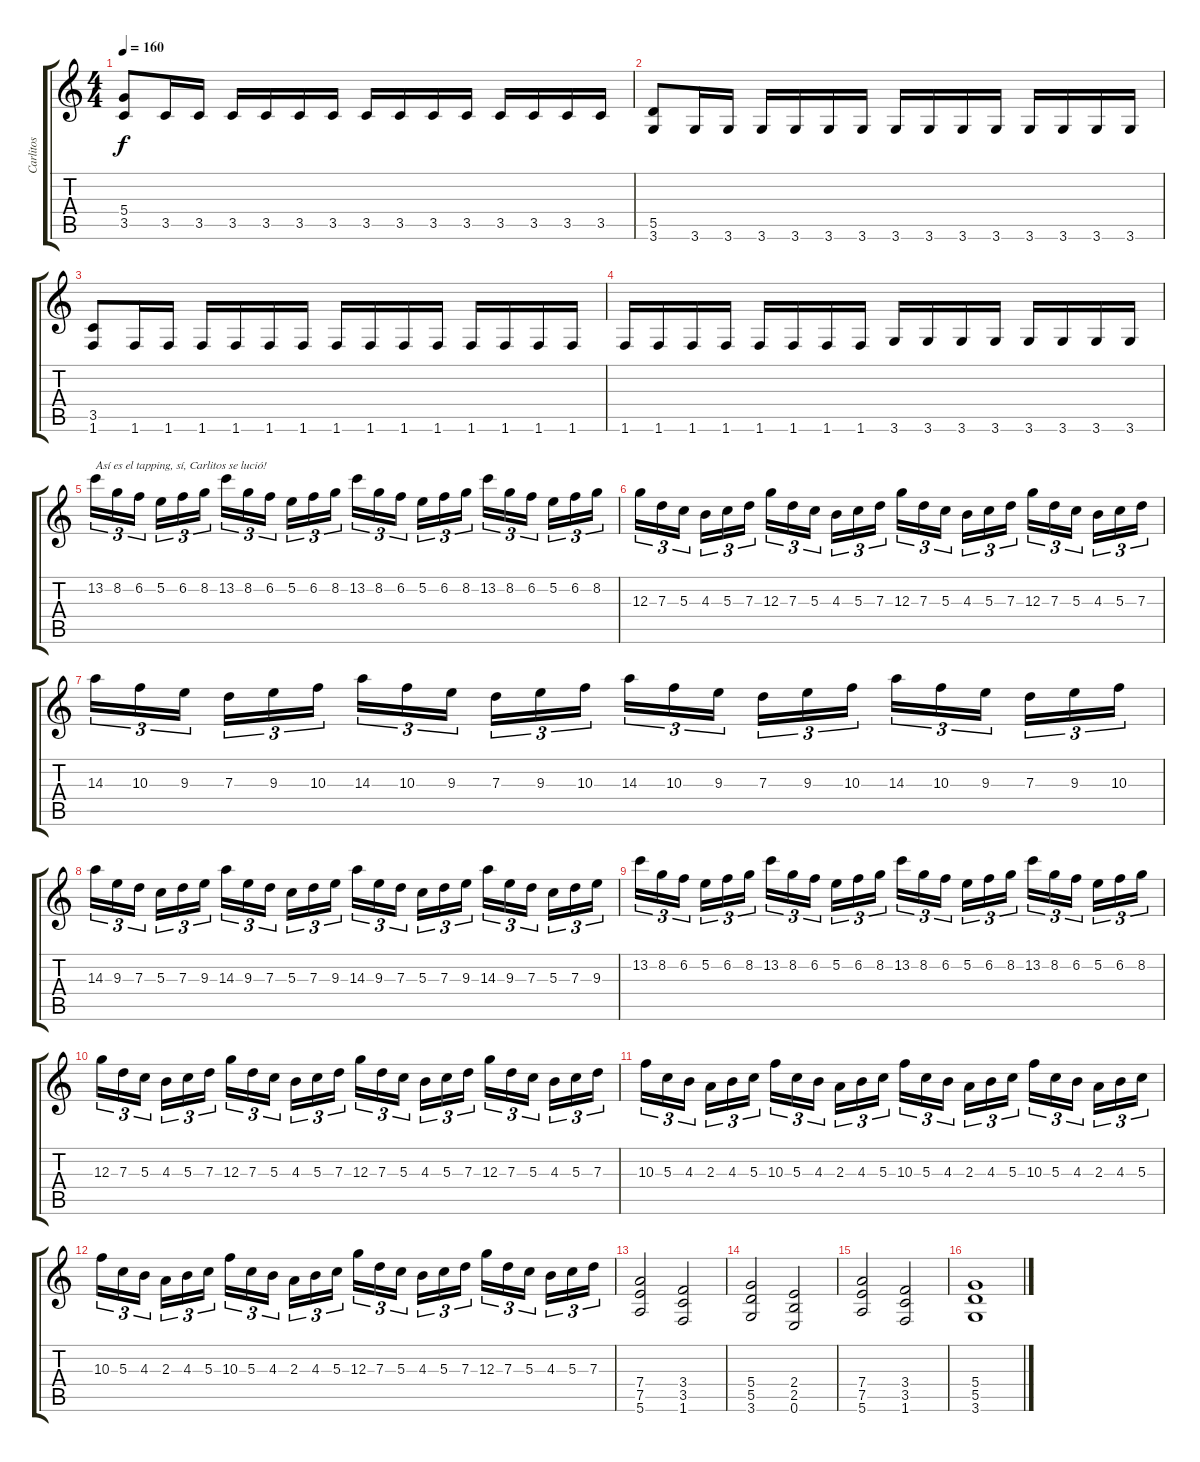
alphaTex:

\track ("Carlitos" "Carlitos") {instrument distortionguitar}
\staff {score tabs}
\tuning (E4 B3 G3 D3 A2 E2) {hide}
\ts (4 4)
\tempo 160
\clef g2
\ks c
(5.4 3.5).8{dy f} 3.5.16 3.5.16 3.5.16 3.5.16 3.5.16 3.5.16 3.5.16 3.5.16 3.5.16 3.5.16 3.5.16 3.5.16 3.5.16 3.5.16 |
(5.5 3.6).8 3.6.16 3.6.16 3.6.16 3.6.16 3.6.16 3.6.16 3.6.16 3.6.16 3.6.16 3.6.16 3.6.16 3.6.16 3.6.16 3.6.16 |
(3.5 1.6).8 1.6.16 1.6.16 1.6.16 1.6.16 1.6.16 1.6.16 1.6.16 1.6.16 1.6.16 1.6.16 1.6.16 1.6.16 1.6.16 1.6.16 |
1.6.16 1.6.16 1.6.16 1.6.16 1.6.16 1.6.16 1.6.16 1.6.16 3.6.16 3.6.16 3.6.16 3.6.16 3.6.16 3.6.16 3.6.16 3.6.16 |
13.2.16{tu (3 2) txt "Así es el tapping, sí, Carlitos se lució!"} 8.2.16{tu (3 2)} 6.2.16{tu (3 2) beam splitsecondary} 5.2.16{tu (3 2)} 6.2.16{tu (3 2)} 8.2.16{tu (3 2)} 13.2.16{tu (3 2)} 8.2.16{tu (3 2)} 6.2.16{tu (3 2) beam splitsecondary} 5.2.16{tu (3 2)} 6.2.16{tu (3 2)} 8.2.16{tu (3 2)} 13.2.16{tu (3 2)} 8.2.16{tu (3 2)} 6.2.16{tu (3 2) beam splitsecondary} 5.2.16{tu (3 2)} 6.2.16{tu (3 2)} 8.2.16{tu (3 2)} 13.2.16{tu (3 2)} 8.2.16{tu (3 2)} 6.2.16{tu (3 2) beam splitsecondary} 5.2.16{tu (3 2)} 6.2.16{tu (3 2)} 8.2.16{tu (3 2)} |
12.3.16{tu (3 2)} 7.3.16{tu (3 2)} 5.3.16{tu (3 2) beam splitsecondary} 4.3.16{tu (3 2)} 5.3.16{tu (3 2)} 7.3.16{tu (3 2)} 12.3.16{tu (3 2)} 7.3.16{tu (3 2)} 5.3.16{tu (3 2) beam splitsecondary} 4.3.16{tu (3 2)} 5.3.16{tu (3 2)} 7.3.16{tu (3 2)} 12.3.16{tu (3 2)} 7.3.16{tu (3 2)} 5.3.16{tu (3 2) beam splitsecondary} 4.3.16{tu (3 2)} 5.3.16{tu (3 2)} 7.3.16{tu (3 2)} 12.3.16{tu (3 2)} 7.3.16{tu (3 2)} 5.3.16{tu (3 2) beam splitsecondary} 4.3.16{tu (3 2)} 5.3.16{tu (3 2)} 7.3.16{tu (3 2)} |
14.3.16{tu (3 2)} 10.3.16{tu (3 2)} 9.3.16{tu (3 2) beam splitsecondary} 7.3.16{tu (3 2)} 9.3.16{tu (3 2)} 10.3.16{tu (3 2)} 14.3.16{tu (3 2)} 10.3.16{tu (3 2)} 9.3.16{tu (3 2) beam splitsecondary} 7.3.16{tu (3 2)} 9.3.16{tu (3 2)} 10.3.16{tu (3 2)} 14.3.16{tu (3 2)} 10.3.16{tu (3 2)} 9.3.16{tu (3 2) beam splitsecondary} 7.3.16{tu (3 2)} 9.3.16{tu (3 2)} 10.3.16{tu (3 2)} 14.3.16{tu (3 2)} 10.3.16{tu (3 2)} 9.3.16{tu (3 2) beam splitsecondary} 7.3.16{tu (3 2)} 9.3.16{tu (3 2)} 10.3.16{tu (3 2)} |
14.3.16{tu (3 2)} 9.3.16{tu (3 2)} 7.3.16{tu (3 2) beam splitsecondary} 5.3.16{tu (3 2)} 7.3.16{tu (3 2)} 9.3.16{tu (3 2)} 14.3.16{tu (3 2)} 9.3.16{tu (3 2)} 7.3.16{tu (3 2) beam splitsecondary} 5.3.16{tu (3 2)} 7.3.16{tu (3 2)} 9.3.16{tu (3 2)} 14.3.16{tu (3 2)} 9.3.16{tu (3 2)} 7.3.16{tu (3 2) beam splitsecondary} 5.3.16{tu (3 2)} 7.3.16{tu (3 2)} 9.3.16{tu (3 2)} 14.3.16{tu (3 2)} 9.3.16{tu (3 2)} 7.3.16{tu (3 2) beam splitsecondary} 5.3.16{tu (3 2)} 7.3.16{tu (3 2)} 9.3.16{tu (3 2)} |
13.2.16{tu (3 2)} 8.2.16{tu (3 2)} 6.2.16{tu (3 2) beam splitsecondary} 5.2.16{tu (3 2)} 6.2.16{tu (3 2)} 8.2.16{tu (3 2)} 13.2.16{tu (3 2)} 8.2.16{tu (3 2)} 6.2.16{tu (3 2) beam splitsecondary} 5.2.16{tu (3 2)} 6.2.16{tu (3 2)} 8.2.16{tu (3 2)} 13.2.16{tu (3 2)} 8.2.16{tu (3 2)} 6.2.16{tu (3 2) beam splitsecondary} 5.2.16{tu (3 2)} 6.2.16{tu (3 2)} 8.2.16{tu (3 2)} 13.2.16{tu (3 2)} 8.2.16{tu (3 2)} 6.2.16{tu (3 2) beam splitsecondary} 5.2.16{tu (3 2)} 6.2.16{tu (3 2)} 8.2.16{tu (3 2)} |
12.3.16{tu (3 2)} 7.3.16{tu (3 2)} 5.3.16{tu (3 2) beam splitsecondary} 4.3.16{tu (3 2)} 5.3.16{tu (3 2)} 7.3.16{tu (3 2)} 12.3.16{tu (3 2)} 7.3.16{tu (3 2)} 5.3.16{tu (3 2) beam splitsecondary} 4.3.16{tu (3 2)} 5.3.16{tu (3 2)} 7.3.16{tu (3 2)} 12.3.16{tu (3 2)} 7.3.16{tu (3 2)} 5.3.16{tu (3 2) beam splitsecondary} 4.3.16{tu (3 2)} 5.3.16{tu (3 2)} 7.3.16{tu (3 2)} 12.3.16{tu (3 2)} 7.3.16{tu (3 2)} 5.3.16{tu (3 2) beam splitsecondary} 4.3.16{tu (3 2)} 5.3.16{tu (3 2)} 7.3.16{tu (3 2)} |
10.3.16{tu (3 2)} 5.3.16{tu (3 2)} 4.3.16{tu (3 2) beam splitsecondary} 2.3.16{tu (3 2)} 4.3.16{tu (3 2)} 5.3.16{tu (3 2)} 10.3.16{tu (3 2)} 5.3.16{tu (3 2)} 4.3.16{tu (3 2) beam splitsecondary} 2.3.16{tu (3 2)} 4.3.16{tu (3 2)} 5.3.16{tu (3 2)} 10.3.16{tu (3 2)} 5.3.16{tu (3 2)} 4.3.16{tu (3 2) beam splitsecondary} 2.3.16{tu (3 2)} 4.3.16{tu (3 2)} 5.3.16{tu (3 2)} 10.3.16{tu (3 2)} 5.3.16{tu (3 2)} 4.3.16{tu (3 2) beam splitsecondary} 2.3.16{tu (3 2)} 4.3.16{tu (3 2)} 5.3.16{tu (3 2)} |
10.3.16{tu (3 2)} 5.3.16{tu (3 2)} 4.3.16{tu (3 2) beam splitsecondary} 2.3.16{tu (3 2)} 4.3.16{tu (3 2)} 5.3.16{tu (3 2)} 10.3.16{tu (3 2)} 5.3.16{tu (3 2)} 4.3.16{tu (3 2) beam splitsecondary} 2.3.16{tu (3 2)} 4.3.16{tu (3 2)} 5.3.16{tu (3 2)} 12.3.16{tu (3 2)} 7.3.16{tu (3 2)} 5.3.16{tu (3 2) beam splitsecondary} 4.3.16{tu (3 2)} 5.3.16{tu (3 2)} 7.3.16{tu (3 2)} 12.3.16{tu (3 2)} 7.3.16{tu (3 2)} 5.3.16{tu (3 2) beam splitsecondary} 4.3.16{tu (3 2)} 5.3.16{tu (3 2)} 7.3.16{tu (3 2)} |
(7.4 7.5 5.6).2 (3.4 3.5 1.6).2 |
(5.4 5.5 3.6).2 (2.4 2.5 0.6).2 |
(7.4 7.5 5.6).2 (3.4 3.5 1.6).2 |
(5.4 5.5 3.6).1
